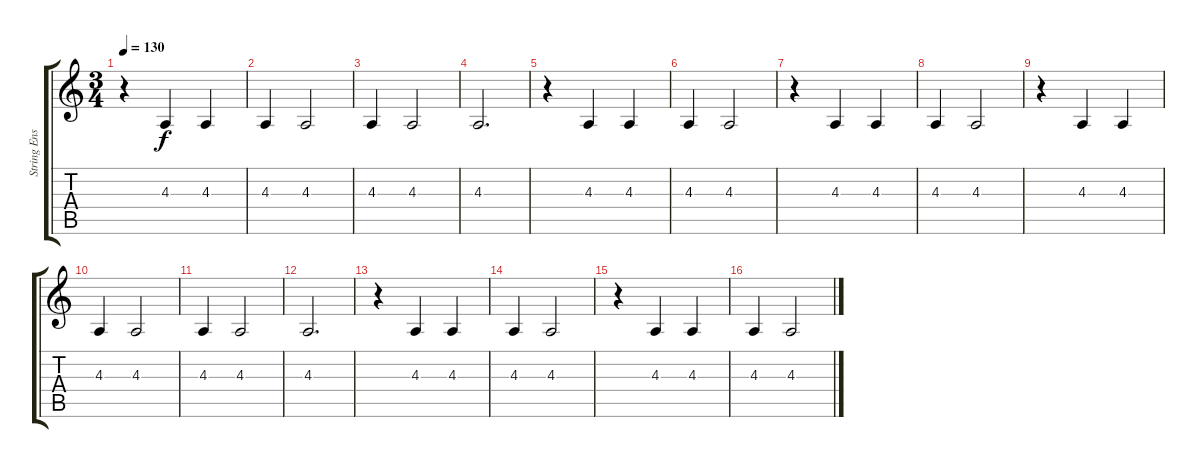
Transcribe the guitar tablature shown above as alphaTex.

\track ("String Ensemble" "String Ens") {instrument stringensemble1}
\staff {score tabs}
\tuning (D4 A3 F3 C3 G2 C2) {hide}
\ts (3 4)
\tempo 130
\clef g2
\ks c
r.4{dy f} 4.3.4 4.3.4 |
4.3.4 4.3.2 |
4.3.4 4.3.2 |
4.3.2{d} |
r.4 4.3.4 4.3.4 |
4.3.4 4.3.2 |
r.4 4.3.4 4.3.4 |
4.3.4 4.3.2 |
r.4 4.3.4 4.3.4 |
4.3.4 4.3.2 |
4.3.4 4.3.2 |
4.3.2{d} |
r.4 4.3.4 4.3.4 |
4.3.4 4.3.2 |
r.4 4.3.4 4.3.4 |
4.3.4 4.3.2
